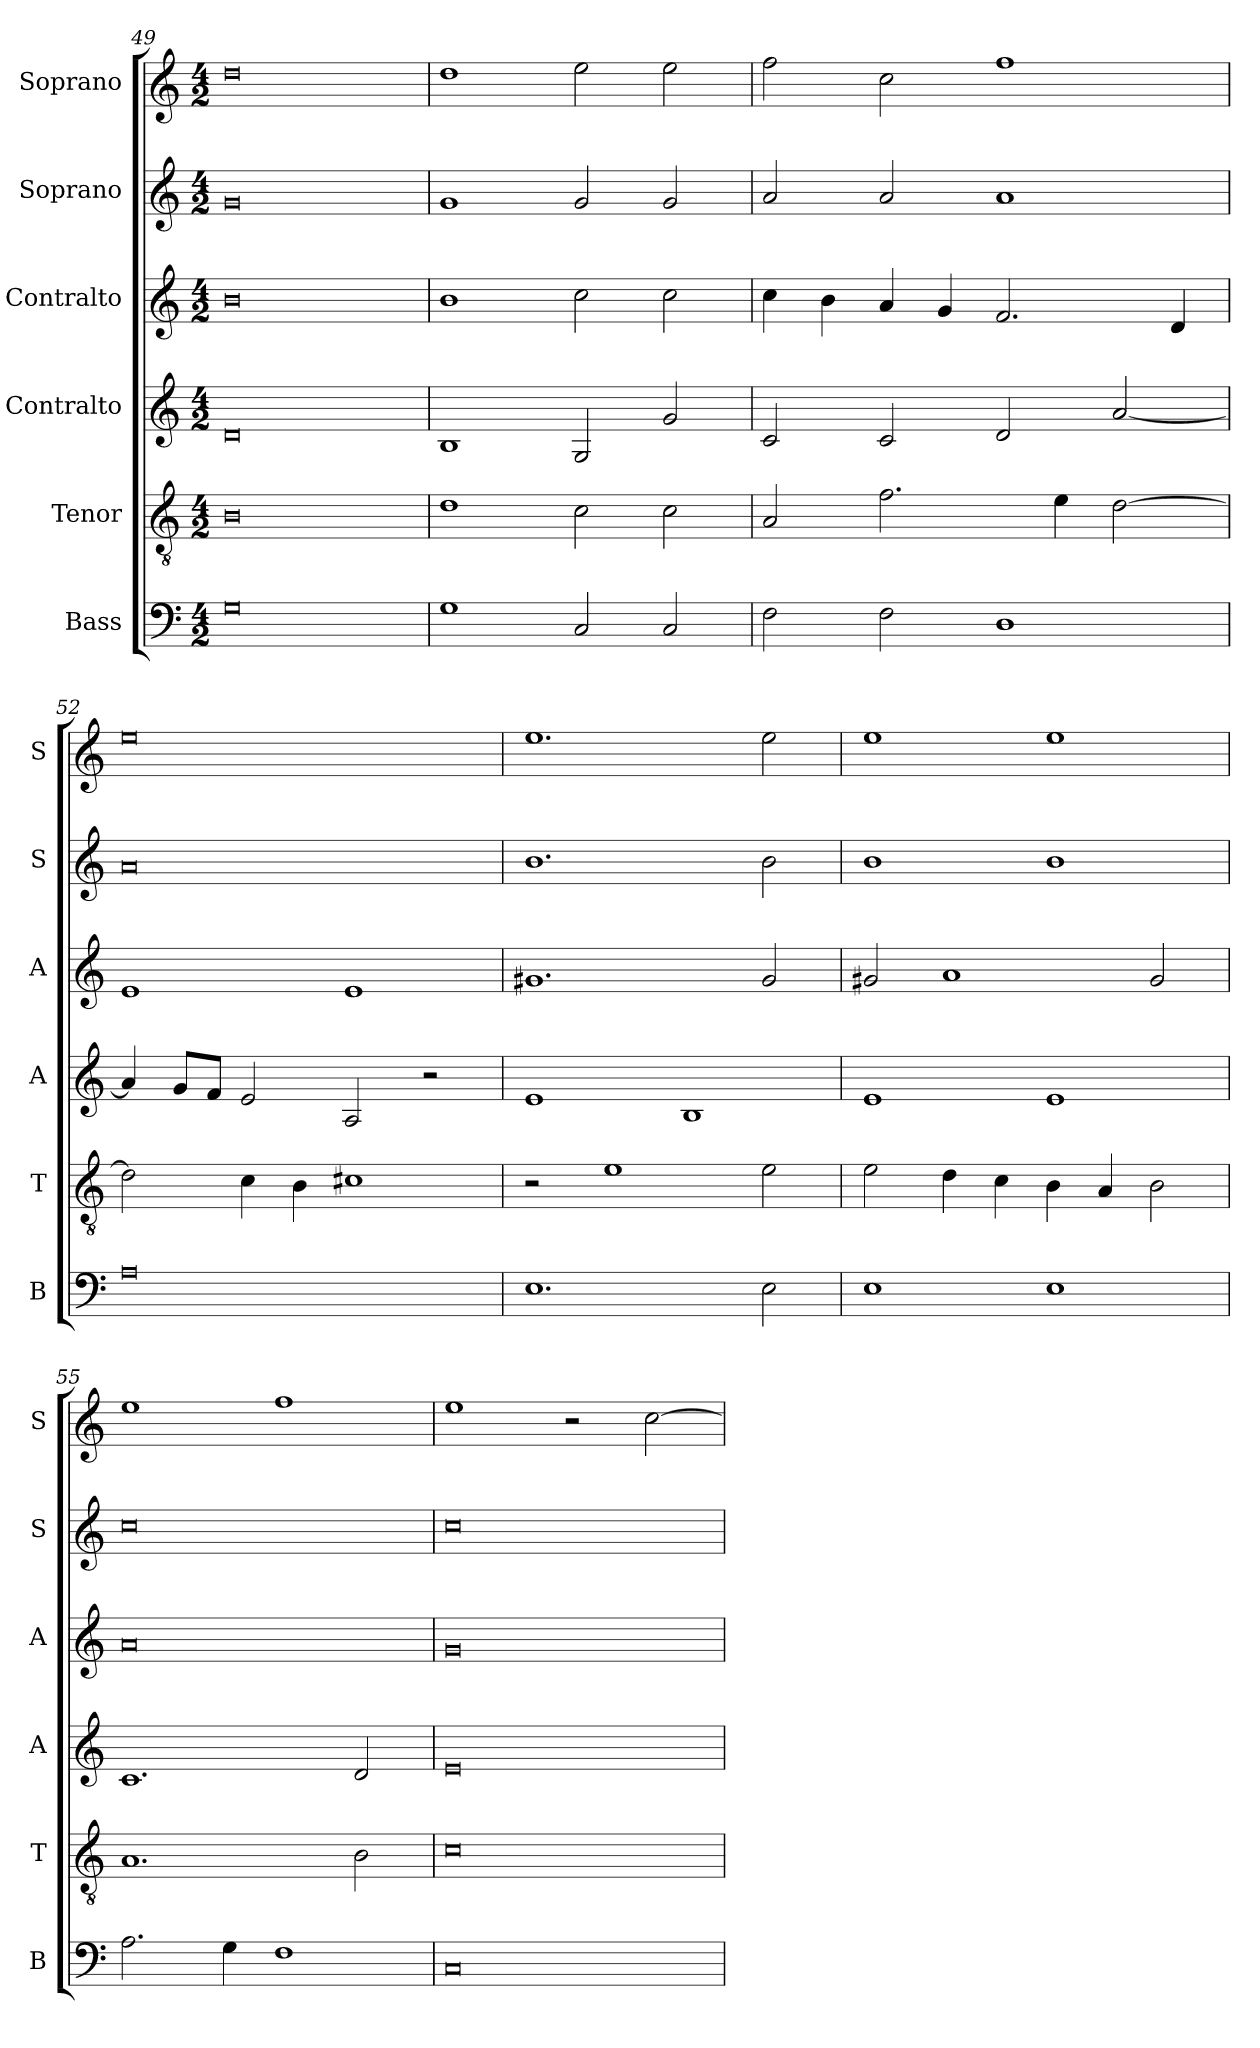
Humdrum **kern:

**kern	**kern	**kern	**kern	**kern	**kern
*part6	*part5	*part4	*part3	*part2	*part1
*staff6	*staff5	*staff4	*staff3	*staff2	*staff1
*I"Bass	*I"Tenor	*I"Contralto	*I"Contralto	*I"Soprano	*I"Soprano
*I'B	*I'T	*I'A	*I'A	*I'S	*I'S
*clefF4	*clefGv2	*clefG2	*clefG2	*clefG2	*clefG2
*k[]	*k[]	*k[]	*k[]	*k[]	*k[]
*C:ion	*C:ion	*C:ion	*C:ion	*C:ion	*C:ion
*M4/2	*M4/2	*M4/2	*M4/2	*M4/2	*M4/2
=49	=49	=49	=49	=49	=49
0G	0B	0d	0b	0g	0dd
=50	=50	=50	=50	=50	=50
1G	1d	1B	1b	1g	1dd
2C	2c	2G	2cc	2g	2ee
2C	2c	2g	2cc	2g	2ee
=51	=51	=51	=51	=51	=51
2F	2A	2c	4cc	2a	2ff
.	.	.	4b	.	.
2F	2.f	2c	4a	2a	2cc
.	.	.	4g	.	.
1D	.	2d	2.f	1a	1ff
.	4e	.	.	.	.
.	[2d	[2a	.	.	.
.	.	.	4d	.	.
=52	=52	=52	=52	=52	=52
0A	2d]	4a]	1e	0a	0ee
.	.	8g/L	.	.	.
.	.	8f/J	.	.	.
.	4c	2e	.	.	.
.	4B	.	.	.	.
.	1c#X	2A	1e	.	.
.	.	2r	.	.	.
=53	=53	=53	=53	=53	=53
1.E	2r	1e	1.g#X	1.b	1.ee
.	1e	.	.	.	.
.	.	1B	.	.	.
2E	2e	.	2g#	2b	2ee
=54	=54	=54	=54	=54	=54
1E	2e	1e	2g#X	1b	1ee
.	4d	.	1a	.	.
.	4c	.	.	.	.
1E	4B	1e	.	1b	1ee
.	4A	.	.	.	.
.	2B	.	2g#	.	.
=55	=55	=55	=55	=55	=55
2.A	1.A	1.c	0a	0cc	1ee
4G	.	.	.	.	.
1F	.	.	.	.	1ff
.	2B	2d	.	.	.
=56	=56	=56	=56	=56	=56
0C	0c	0e	0g	0cc	1ee
.	.	.	.	.	2r
.	.	.	.	.	[2cc
=	=	=	=	=	=
*-	*-	*-	*-	*-	*-
